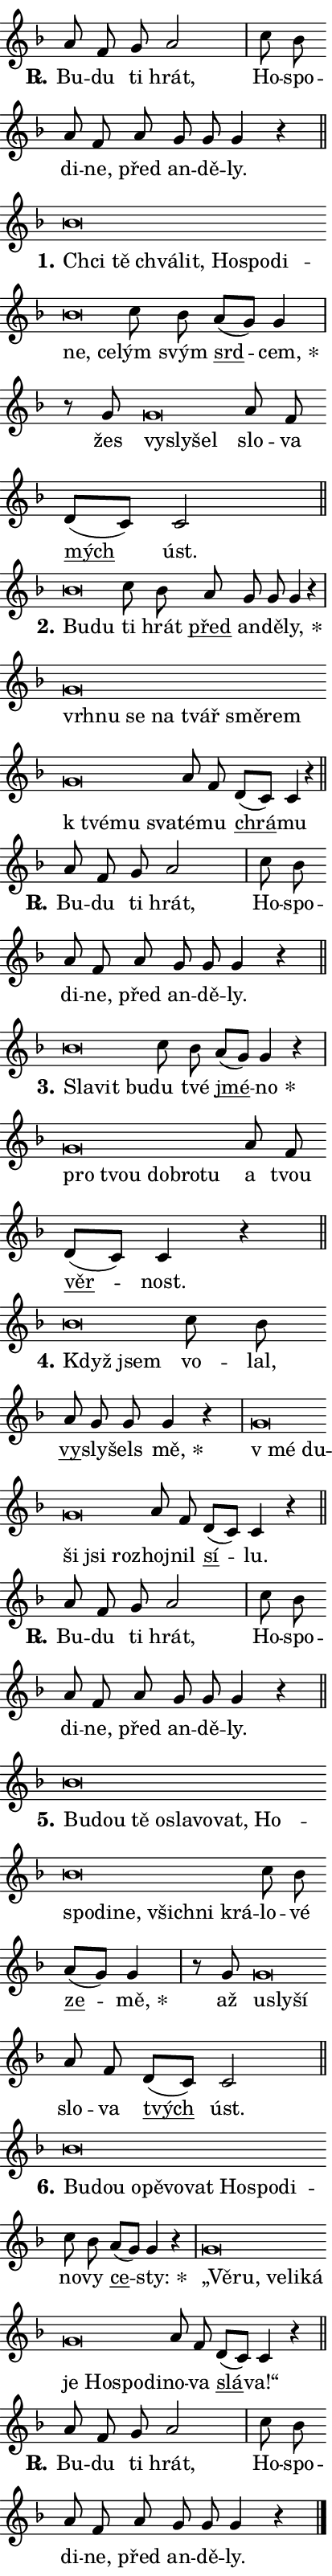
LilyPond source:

\version "2.24.0"
\header { tagline = "" }
\paper {
  indent = 0\cm
  top-margin = 0\cm
  right-margin = 0.13\cm % to fit lyric hyphens
  bottom-margin = 0\cm
  left-margin = 0\cm
  paper-width = 7\cm
  page-breaking = #ly:one-page-breaking
  system-system-spacing.basic-distance = #11
  score-system-spacing.basic-distance = #11
  ragged-last = ##f
}


%% Author: Thomas Morley
%% https://lists.gnu.org/archive/html/lilypond-user/2020-05/msg00002.html
#(define (line-position grob)
"Returns position of @var[grob} in current system:
   @code{'start}, if at first time-step
   @code{'end}, if at last time-step
   @code{'middle} otherwise
"
  (let* ((col (ly:item-get-column grob))
         (ln (ly:grob-object col 'left-neighbor))
         (rn (ly:grob-object col 'right-neighbor))
         (col-to-check-left (if (ly:grob? ln) ln col))
         (col-to-check-right (if (ly:grob? rn) rn col))
         (break-dir-left
           (and
             (ly:grob-property col-to-check-left 'non-musical #f)
             (ly:item-break-dir col-to-check-left)))
         (break-dir-right
           (and
             (ly:grob-property col-to-check-right 'non-musical #f)
             (ly:item-break-dir col-to-check-right))))
        (cond ((eqv? 1 break-dir-left) 'start)
              ((eqv? -1 break-dir-right) 'end)
              (else 'middle))))

#(define (tranparent-at-line-position vctor)
  (lambda (grob)
  "Relying on @code{line-position} select the relevant enry from @var{vctor}.
Used to determine transparency,"
    (case (line-position grob)
      ((end) (not (vector-ref vctor 0)))
      ((middle) (not (vector-ref vctor 1)))
      ((start) (not (vector-ref vctor 2))))))

noteHeadBreakVisibility =
#(define-music-function (break-visibility)(vector?)
"Makes @code{NoteHead}s transparent relying on @var{break-visibility}"
#{
  \override NoteHead.transparent =
    #(tranparent-at-line-position break-visibility)
#})

#(define delete-ledgers-for-transparent-note-heads
  (lambda (grob)
    "Reads whether a @code{NoteHead} is transparent.
If so this @code{NoteHead} is removed from @code{'note-heads} from
@var{grob}, which is supposed to be @code{LedgerLineSpanner}.
As a result ledgers are not printed for this @code{NoteHead}"
    (let* ((nhds-array (ly:grob-object grob 'note-heads))
           (nhds-list
             (if (ly:grob-array? nhds-array)
                 (ly:grob-array->list nhds-array)
                 '()))
           ;; Relies on the transparent-property being done before
           ;; Staff.LedgerLineSpanner.after-line-breaking is executed.
           ;; This is fragile ...
           (to-keep
             (remove
               (lambda (nhd)
                 (ly:grob-property nhd 'transparent #f))
               nhds-list)))
      ;; TODO find a better method to iterate over grob-arrays, similiar
      ;; to filter/remove etc for lists
      ;; For now rebuilt from scratch
      (set! (ly:grob-object grob 'note-heads)  '())
      (for-each
        (lambda (nhd)
          (ly:pointer-group-interface::add-grob grob 'note-heads nhd))
        to-keep))))

squashNotes = {
  \override NoteHead.X-extent = #'(-0.2 . 0.2)
  \override NoteHead.Y-extent = #'(-0.75 . 0)
  \override NoteHead.stencil =
    #(lambda (grob)
       (let ((pos (ly:grob-property grob 'staff-position)))
         (begin
           (if (< pos -7) (display "ERROR: Lower brevis then expected\n") (display ""))
           (if (<= pos -6) ly:text-interface::print ly:note-head::print))))
}
unSquashNotes = {
  \revert NoteHead.X-extent
  \revert NoteHead.Y-extent
  \revert NoteHead.stencil
}

hideNotes = \noteHeadBreakVisibility #begin-of-line-visible
unHideNotes = \noteHeadBreakVisibility #all-visible

% work-around for resetting accidentals
% https://lilypond.org/doc/v2.23/Documentation/notation/displaying-rhythms#unmetered-music
cadenzaMeasure = {
  \cadenzaOff
  \partial 1024 s1024
  \cadenzaOn
}

#(define-markup-command (accent layout props text) (markup?)
  "Underline accented syllable"
  (interpret-markup layout props
    #{\markup \override #'(offset . 4.3) \underline { #text }#}))

responsum = \markup \concat {
  "R" \hspace #-1.05 \path #0.1 #'((moveto 0 0.07) (lineto 0.9 0.8)) \hspace #0.05 "."
}

spaceSize = #0.6828661417322834 % exact space size for TeX Gyre Schola

\layout {
  \context {
    \Staff
    \remove "Time_signature_engraver"
    \override LedgerLineSpanner.after-line-breaking = #delete-ledgers-for-transparent-note-heads
  }
  \context {
    \Lyrics {
      \override LyricSpace.minimum-distance = \spaceSize
      \override LyricText.font-name = #"TeX Gyre Schola"
      \override LyricText.font-size = 1
      \override StanzaNumber.font-name = #"TeX Gyre Schola Bold"
      \override StanzaNumber.font-size = 1
    }
  }
  \context {
    \Score 
    \override NoteHead.text =
      #(lambda (grob) 
        (let ((pos (ly:grob-property grob 'staff-position)))
          #{\markup {
            \combine
              \halign #-0.55 \raise #(if (= pos -6) 0 0.5) \override #'(thickness . 2) \draw-line #'(3.2 . 0)
              \musicglyph "noteheads.sM1"
          }#}))
  }
}

% magnetic-lyrics.ily
%
%   written by
%     Jean Abou Samra <jean@abou-samra.fr>
%     Werner Lemberg <wl@gnu.org>
%
%   adapted by
%     Jiri Hon <jiri.hon@gmail.com>
%
% Version 2022-Apr-15

% https://www.mail-archive.com/lilypond-user@gnu.org/msg149350.html

#(define (Left_hyphen_pointer_engraver context)
   "Collect syllable-hyphen-syllable occurrences in lyrics and store
them in properties.  This engraver only looks to the left.  For
example, if the lyrics input is @code{foo -- bar}, it does the
following.

@itemize @bullet
@item
Set the @code{text} property of the @code{LyricHyphen} grob between
@q{foo} and @q{bar} to @code{foo}.

@item
Set the @code{left-hyphen} property of the @code{LyricText} grob with
text @q{foo} to the @code{LyricHyphen} grob between @q{foo} and
@q{bar}.
@end itemize

Use this auxiliary engraver in combination with the
@code{lyric-@/text::@/apply-@/magnetic-@/offset!} hook."
   (let ((hyphen #f)
         (text #f))
     (make-engraver
      (acknowledgers
       ((lyric-syllable-interface engraver grob source-engraver)
        (set! text grob)))
      (end-acknowledgers
       ((lyric-hyphen-interface engraver grob source-engraver)
        ;(when (not (grob::has-interface grob 'lyric-space-interface))
          (set! hyphen grob)));)
      ((stop-translation-timestep engraver)
       (when (and text hyphen)
         (ly:grob-set-object! text 'left-hyphen hyphen))
       (set! text #f)
       (set! hyphen #f)))))

#(define (lyric-text::apply-magnetic-offset! grob)
   "If the space between two syllables is less than the value in
property @code{LyricText@/.details@/.squash-threshold}, move the right
syllable to the left so that it gets concatenated with the left
syllable.

Use this function as a hook for
@code{LyricText@/.after-@/line-@/breaking} if the
@code{Left_@/hyphen_@/pointer_@/engraver} is active."
   (let ((hyphen (ly:grob-object grob 'left-hyphen #f)))
     (when hyphen
       (let ((left-text (ly:spanner-bound hyphen LEFT)))
         (when (grob::has-interface left-text 'lyric-syllable-interface)
           (let* ((common (ly:grob-common-refpoint grob left-text X))
                  (this-x-ext (ly:grob-extent grob common X))
                  (left-x-ext
                   (begin
                     ;; Trigger magnetism for left-text.
                     (ly:grob-property left-text 'after-line-breaking)
                     (ly:grob-extent left-text common X)))
                  ;; `delta` is the gap width between two syllables.
                  (delta (- (interval-start this-x-ext)
                            (interval-end left-x-ext)))
                  (details (ly:grob-property grob 'details))
                  (threshold (assoc-get 'squash-threshold details 0.2)))
             (when (< delta threshold)
               (let* (;; We have to manipulate the input text so that
                      ;; ligatures crossing syllable boundaries are not
                      ;; disabled.  For languages based on the Latin
                      ;; script this is essentially a beautification.
                      ;; However, for non-Western scripts it can be a
                      ;; necessity.
                      (lt (ly:grob-property left-text 'text))
                      (rt (ly:grob-property grob 'text))
                      (is-space (grob::has-interface hyphen 'lyric-space-interface))
                      (space (if is-space " " ""))
                      (extra-delta (if is-space spaceSize 0))
                      ;; Append new syllable.
                      (ltrt-space (if (and (string? lt) (string? rt))
                                (string-append lt space rt)
                                (make-concat-markup (list lt space rt))))
                      ;; Right-align `ltrt` to the right side.
                      (ltrt-space-markup (grob-interpret-markup
                               grob
                               (make-translate-markup
                                (cons (interval-length this-x-ext) 0)
                                (make-right-align-markup ltrt-space)))))
                 (begin
                   ;; Don't print `left-text`.
                   (ly:grob-set-property! left-text 'stencil #f)
                   ;; Set text and stencil (which holds all collected
                   ;; syllables so far) and shift it to the left.
                   (ly:grob-set-property! grob 'text ltrt-space)
                   (ly:grob-set-property! grob 'stencil ltrt-space-markup)
                   (ly:grob-translate-axis! grob (- (- delta extra-delta)) X))))))))))


#(define (lyric-hyphen::displace-bounds-first grob)
   ;; Make very sure this callback isn't triggered too early.
   (let ((left (ly:spanner-bound grob LEFT))
         (right (ly:spanner-bound grob RIGHT)))
     (ly:grob-property left 'after-line-breaking)
     (ly:grob-property right 'after-line-breaking)
     (ly:lyric-hyphen::print grob)))

squashThreshold = #0.4

\layout {
  \context {
    \Lyrics
    \consists #Left_hyphen_pointer_engraver
    \override LyricText.after-line-breaking =
      #lyric-text::apply-magnetic-offset!
    \override LyricHyphen.stencil = #lyric-hyphen::displace-bounds-first
    \override LyricText.details.squash-threshold = \squashThreshold
    \override LyricHyphen.minimum-distance = 0
    \override LyricHyphen.minimum-length = \squashThreshold
  }
}

squashText = \override LyricText.details.squash-threshold = 9999
unSquashText = \override LyricText.details.squash-threshold = \squashThreshold

leftText = \override LyricText.self-alignment-X = #LEFT
unLeftText = \revert LyricText.self-alignment-X

starOffset = #(lambda (grob) 
                (let ((x_offset (ly:self-alignment-interface::aligned-on-x-parent grob)))
                  (if (= x_offset 0) 0 (+ x_offset 1.2))))

star = #(define-music-function (syllable)(string?)
"Append star separator at the end of a syllable"
#{
  \once \override LyricText.X-offset = #starOffset
  \lyricmode { \markup {
    #syllable
    \override #'((font-name . "TeX Gyre Schola Bold")) \hspace #0.2 \lower #0.65 \larger "*"
  } }
#})

starAccent = #(define-music-function (syllable)(string?)
"Append star separator at the end of a syllable and make accent"
#{
  \once \override LyricText.X-offset = #starOffset
  \lyricmode { \markup {
    \accent #syllable
    \override #'((font-name . "TeX Gyre Schola Bold")) \hspace #0.2 \lower #0.65 \larger "*"
  } }
#})

breath = #(define-music-function (syllable)(string?)
"Append breathing indicator at the end of a syllable"
#{
  \lyricmode { \markup { #syllable "+" } }
#})

optionalBreath = #(define-music-function (syllable)(string?)
"Append optional breathing indicator at the end of a syllable"
#{
  \lyricmode { \markup { #syllable "(+)" } }
#})


\score {
    <<
        \new Voice = "melody" { \cadenzaOn \key f \major \relative { a'8 f g a2 \cadenzaMeasure \bar "|" c8 bes \bar "" a f \bar "" a g g g4 r \cadenzaMeasure \bar "||" \break } }
        \new Lyrics \lyricsto "melody" { \lyricmode { \set stanza = \responsum
Bu -- du ti hrát, Ho -- spo -- di -- ne, před an -- dě -- ly. } }
    >>
    \layout {}
}

\score {
    <<
        \new Voice = "melody" { \cadenzaOn \key f \major \relative { \squashNotes bes'\breve*1/16 \hideNotes \breve*1/16 \bar "" \breve*1/16 \bar "" \breve*1/16 \bar "" \breve*1/16 \bar "" \breve*1/16 \bar "" \breve*1/16 \bar "" \breve*1/16 \breve*1/16 \bar "" \unHideNotes \unSquashNotes c8 bes \bar "" a[( g)] g4 \cadenzaMeasure \bar "|" r8 g8 \squashNotes g\breve*1/16 \hideNotes \breve*1/16 \breve*1/16 \bar "" \unHideNotes \unSquashNotes a8 f \bar "" d[( c)] c2 \cadenzaMeasure \bar "||" \break } }
        \new Lyrics \lyricsto "melody" { \lyricmode { \set stanza = "1."
\leftText Chci \squashText tě chvá -- lit, Ho -- spo -- di -- ne, ce -- \unLeftText \unSquashText lým svým \markup \accent srd -- \star cem, žes \leftText vy -- \squashText sly -- šel \unLeftText \unSquashText slo -- va \markup \accent mých úst. } }
    >>
    \layout {}
}

\score {
    <<
        \new Voice = "melody" { \cadenzaOn \key f \major \relative { \squashNotes bes'\breve*1/16 \hideNotes \breve*1/16 \bar "" \unHideNotes \unSquashNotes c8 bes \bar "" a g g g4 r \cadenzaMeasure \bar "|" \squashNotes g\breve*1/16 \hideNotes \breve*1/16 \bar "" \breve*1/16 \bar "" \breve*1/16 \bar "" \breve*1/16 \bar "" \breve*1/16 \bar "" \breve*1/16 \bar "" \breve*1/16 \bar "" \breve*1/16 \breve*1/16 \bar "" \unHideNotes \unSquashNotes a8 f \bar "" d[( c)] c4 r \cadenzaMeasure \bar "||" \break } }
        \new Lyrics \lyricsto "melody" { \lyricmode { \set stanza = "2."
\leftText Bu -- \squashText du \unLeftText \unSquashText ti hrát \markup \accent před an -- dě -- \star ly, \leftText vrh -- \squashText nu se na tvář smě -- rem "k tvé" -- mu sva -- \unLeftText \unSquashText té -- mu \markup \accent chrá -- mu } }
    >>
    \layout {}
}

\score {
    <<
        \new Voice = "melody" { \cadenzaOn \key f \major \relative { a'8 f g a2 \cadenzaMeasure \bar "|" c8 bes \bar "" a f \bar "" a g g g4 r \cadenzaMeasure \bar "||" \break } }
        \new Lyrics \lyricsto "melody" { \lyricmode { \set stanza = \responsum
Bu -- du ti hrát, Ho -- spo -- di -- ne, před an -- dě -- ly. } }
    >>
    \layout {}
}

\score {
    <<
        \new Voice = "melody" { \cadenzaOn \key f \major \relative { \squashNotes bes'\breve*1/16 \hideNotes \breve*1/16 \breve*1/16 \bar "" \unHideNotes \unSquashNotes c8 bes \bar "" a[( g)] g4 r \cadenzaMeasure \bar "|" \squashNotes g\breve*1/16 \hideNotes \breve*1/16 \bar "" \breve*1/16 \bar "" \breve*1/16 \breve*1/16 \bar "" \unHideNotes \unSquashNotes a8 f \bar "" d[( c)] c4 r \cadenzaMeasure \bar "||" \break } }
        \new Lyrics \lyricsto "melody" { \lyricmode { \set stanza = "3."
\leftText Sla -- \squashText vit bu -- \unLeftText \unSquashText du tvé \markup \accent jmé -- \star no \leftText pro \squashText tvou dob -- ro -- tu \unLeftText \unSquashText a tvou \markup \accent věr -- nost. } }
    >>
    \layout {}
}

\score {
    <<
        \new Voice = "melody" { \cadenzaOn \key f \major \relative { \squashNotes bes'\breve*1/16 \hideNotes \breve*1/16 \bar "" \unHideNotes \unSquashNotes c8 bes \bar "" a g g g4 r \cadenzaMeasure \bar "|" \squashNotes g\breve*1/16 \hideNotes \breve*1/16 \bar "" \breve*1/16 \bar "" \breve*1/16 \breve*1/16 \bar "" \unHideNotes \unSquashNotes a8 f \bar "" d[( c)] c4 r \cadenzaMeasure \bar "||" \break } }
        \new Lyrics \lyricsto "melody" { \lyricmode { \set stanza = "4."
\leftText Když \squashText jsem \unLeftText \unSquashText vo -- lal, \markup \accent vy -- sly -- šels \star mě, \leftText "v mé" \squashText du -- ši jsi roz -- \unLeftText \unSquashText hoj -- nil \markup \accent sí -- lu. } }
    >>
    \layout {}
}

\score {
    <<
        \new Voice = "melody" { \cadenzaOn \key f \major \relative { a'8 f g a2 \cadenzaMeasure \bar "|" c8 bes \bar "" a f \bar "" a g g g4 r \cadenzaMeasure \bar "||" \break } }
        \new Lyrics \lyricsto "melody" { \lyricmode { \set stanza = \responsum
Bu -- du ti hrát, Ho -- spo -- di -- ne, před an -- dě -- ly. } }
    >>
    \layout {}
}

\score {
    <<
        \new Voice = "melody" { \cadenzaOn \key f \major \relative { \squashNotes bes'\breve*1/16 \hideNotes \breve*1/16 \bar "" \breve*1/16 \bar "" \breve*1/16 \bar "" \breve*1/16 \bar "" \breve*1/16 \bar "" \breve*1/16 \bar "" \breve*1/16 \bar "" \breve*1/16 \bar "" \breve*1/16 \bar "" \breve*1/16 \bar "" \breve*1/16 \bar "" \breve*1/16 \breve*1/16 \bar "" \unHideNotes \unSquashNotes c8 bes \bar "" a[( g)] g4 \cadenzaMeasure \bar "|" r8 g8 \squashNotes g\breve*1/16 \hideNotes \breve*1/16 \breve*1/16 \bar "" \unHideNotes \unSquashNotes a8 f \bar "" d[( c)] c2 \cadenzaMeasure \bar "||" \break } }
        \new Lyrics \lyricsto "melody" { \lyricmode { \set stanza = "5."
\leftText Bu -- \squashText dou tě o -- sla -- vo -- vat, Ho -- spo -- di -- ne, všich -- ni krá -- \unLeftText \unSquashText lo -- vé \markup \accent ze -- \star mě, až \leftText u -- \squashText sly -- ší \unLeftText \unSquashText slo -- va \markup \accent tvých úst. } }
    >>
    \layout {}
}

\score {
    <<
        \new Voice = "melody" { \cadenzaOn \key f \major \relative { \squashNotes bes'\breve*1/16 \hideNotes \breve*1/16 \bar "" \breve*1/16 \bar "" \breve*1/16 \bar "" \breve*1/16 \bar "" \breve*1/16 \bar "" \breve*1/16 \bar "" \breve*1/16 \breve*1/16 \bar "" \unHideNotes \unSquashNotes c8 bes \bar "" a[( g)] g4 r \cadenzaMeasure \bar "|" \squashNotes g\breve*1/16 \hideNotes \breve*1/16 \bar "" \breve*1/16 \bar "" \breve*1/16 \bar "" \breve*1/16 \bar "" \breve*1/16 \bar "" \breve*1/16 \bar "" \breve*1/16 \breve*1/16 \bar "" \unHideNotes \unSquashNotes a8 f \bar "" d[( c)] c4 r \cadenzaMeasure \bar "||" \break } }
        \new Lyrics \lyricsto "melody" { \lyricmode { \set stanza = "6."
\leftText Bu -- \squashText dou o -- pě -- vo -- vat Ho -- spo -- di -- \unLeftText \unSquashText no -- vy \markup \accent ce -- \star sty: \leftText „Vě -- \squashText ru, ve -- li -- ká je Ho -- spo -- di -- \unLeftText \unSquashText no -- va \markup \accent slá -- va!“ } }
    >>
    \layout {}
}

\score {
    <<
        \new Voice = "melody" { \cadenzaOn \key f \major \relative { a'8 f g a2 \cadenzaMeasure \bar "|" c8 bes \bar "" a f \bar "" a g g g4 r \cadenzaMeasure \bar "||" \break } \bar "|." }
        \new Lyrics \lyricsto "melody" { \lyricmode { \set stanza = \responsum
Bu -- du ti hrát, Ho -- spo -- di -- ne, před an -- dě -- ly. } }
    >>
    \layout {}
}
